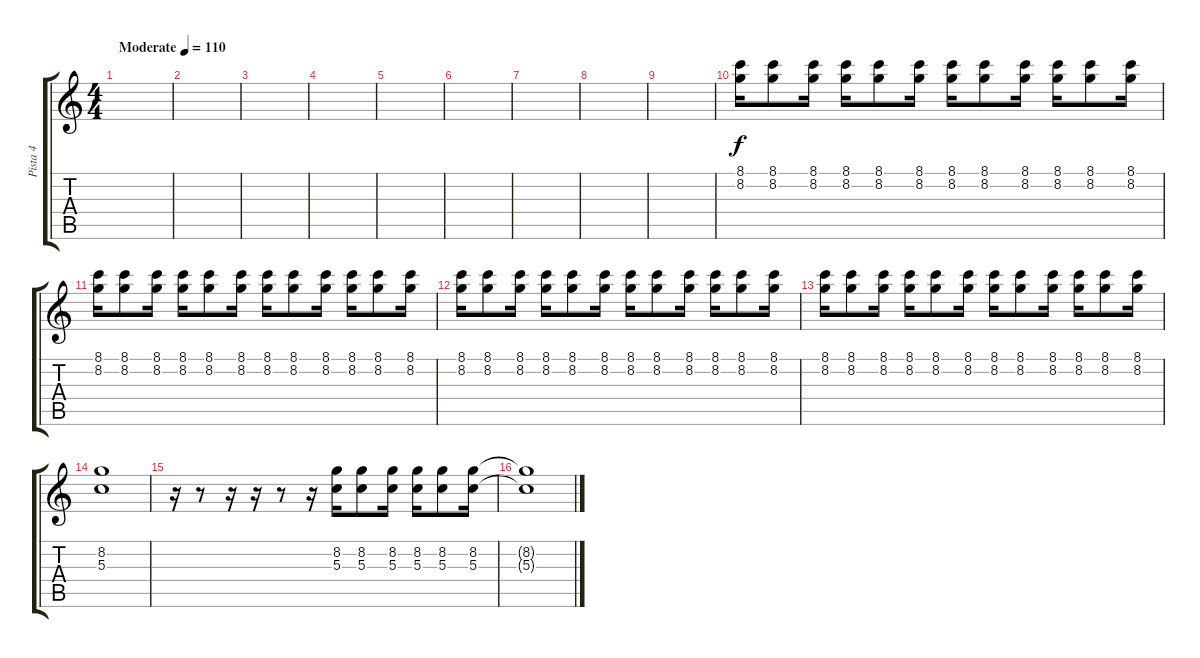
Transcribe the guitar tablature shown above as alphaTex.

\track ("Pista 4" "Pista 4") {instrument distortionguitar}
\staff {score tabs}
\tuning (E4 B3 G3 D3 A2 E2) {hide}
\ts (4 4)
\section ("" "")
\tempo (110 "Moderate")
\clef g2
\ks c
|
|
|
|
|
|
|
|
|
(8.1 8.2).16 (8.1 8.2).8 (8.1 8.2).16 (8.1 8.2).16 (8.1 8.2).8 (8.1 8.2).16 (8.1 8.2).16 (8.1 8.2).8 (8.1 8.2).16 (8.1 8.2).16 (8.1 8.2).8 (8.1 8.2).16 |
(8.1 8.2).16 (8.1 8.2).8 (8.1 8.2).16 (8.1 8.2).16 (8.1 8.2).8 (8.1 8.2).16 (8.1 8.2).16 (8.1 8.2).8 (8.1 8.2).16 (8.1 8.2).16 (8.1 8.2).8 (8.1 8.2).16 |
(8.1 8.2).16 (8.1 8.2).8 (8.1 8.2).16 (8.1 8.2).16 (8.1 8.2).8 (8.1 8.2).16 (8.1 8.2).16 (8.1 8.2).8 (8.1 8.2).16 (8.1 8.2).16 (8.1 8.2).8 (8.1 8.2).16 |
(8.1 8.2).16 (8.1 8.2).8 (8.1 8.2).16 (8.1 8.2).16 (8.1 8.2).8 (8.1 8.2).16 (8.1 8.2).16 (8.1 8.2).8 (8.1 8.2).16 (8.1 8.2).16 (8.1 8.2).8 (8.1 8.2).16 |
(8.2 5.3).1 |
r.16 r.8 r.16 r.16 r.8 r.16 (8.2 5.3).16 (8.2 5.3).8 (8.2 5.3).16 (8.2 5.3).16 (8.2 5.3).8 (8.2 5.3).16 |
(8.2{t} 5.3{t}).1
